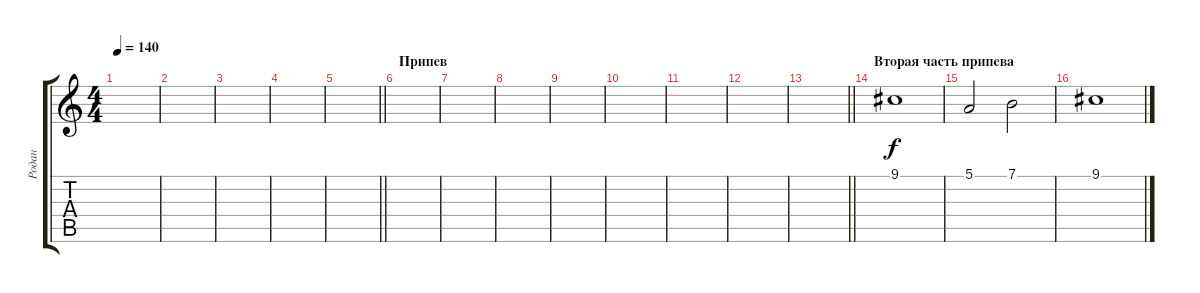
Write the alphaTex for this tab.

\track ("Родан" "Родан") {instrument lead3calliope}
\staff {score tabs}
\tuning (E4 B3 G3 D3 A2 E2) {hide}
\ts (4 4)
\tempo 140
\clef g2
\ks c
|
|
|
|
\barLineRight lightlight
|
\section ("" "Припев")
|
|
|
|
|
|
|
\barLineRight lightlight
|
\section ("" "Вторая часть припева")
9.1.1 |
5.1.2 7.1.2 |
9.1.1
